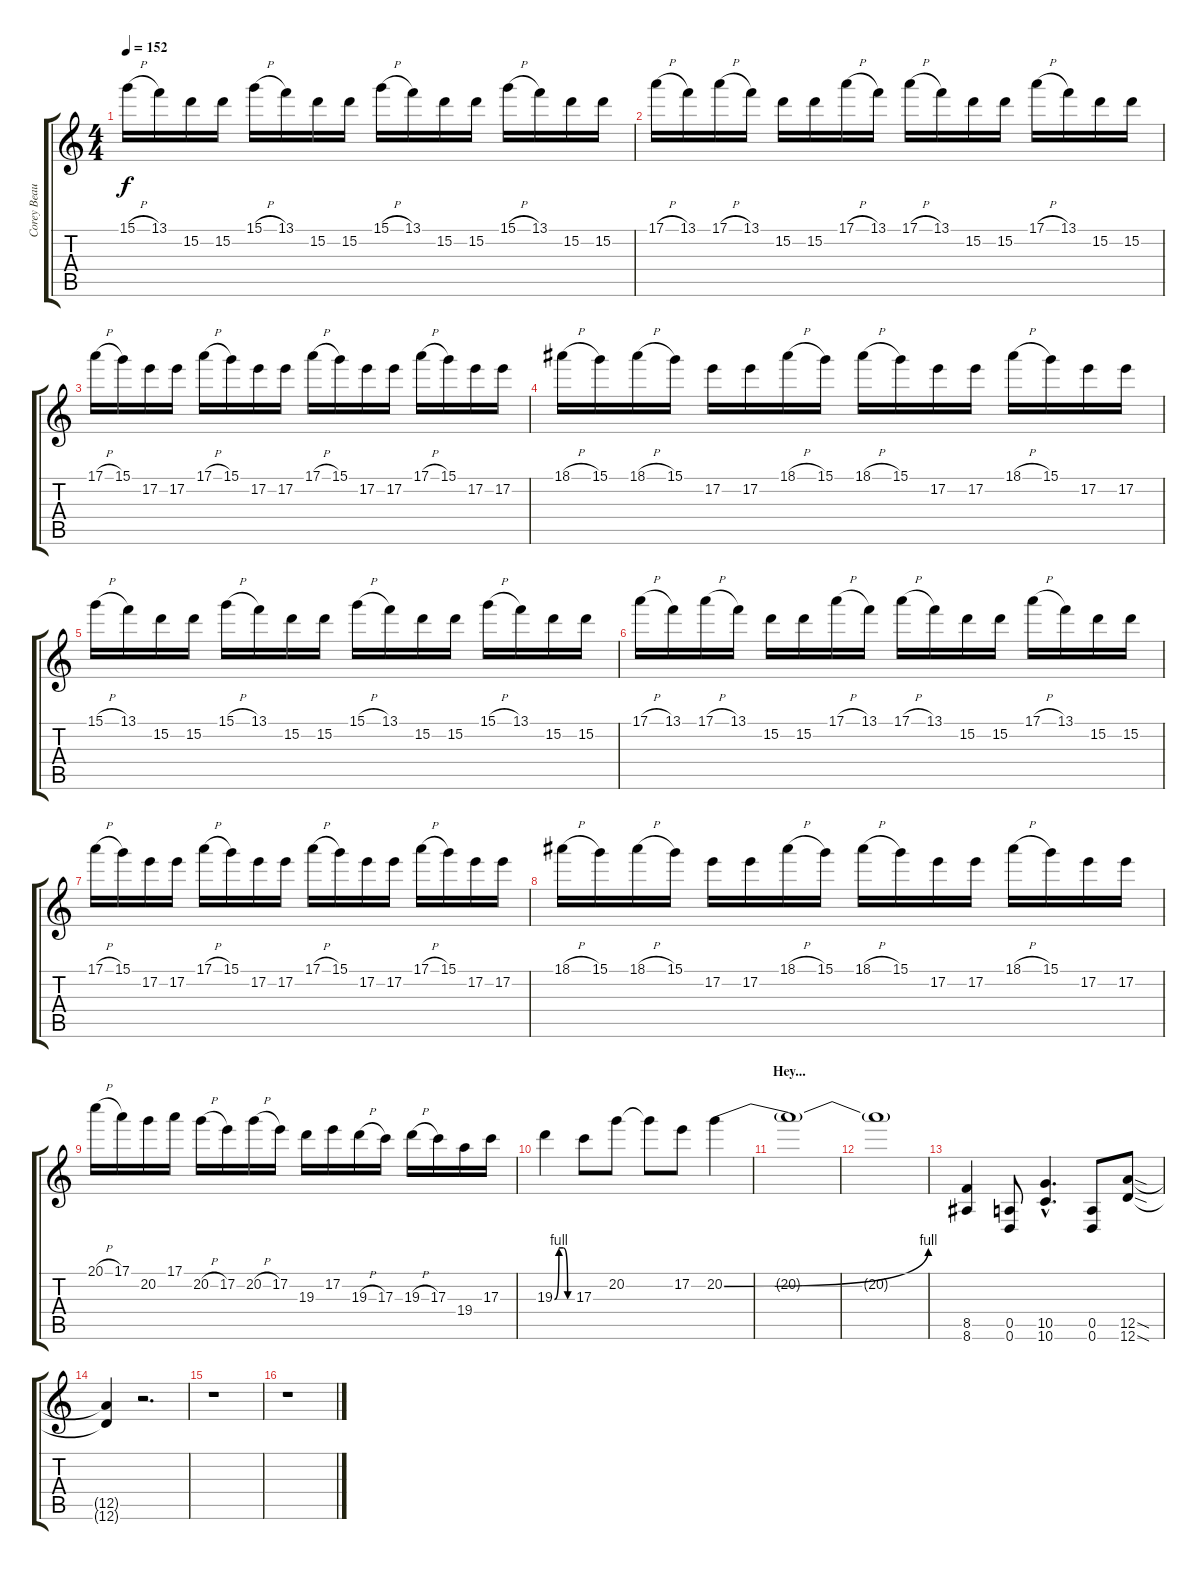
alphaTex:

\track ("Corey Beaulieu" "Corey Beau") {instrument overdrivenguitar}
\staff {score tabs}
\tuning (E4 B3 G3 D3 A2 D2) {hide}
\ts (4 4)
\tempo 152
\clef g2
\ks c
15.1{h}.16{dy f} 13.1.16 15.2.16 15.2.16 15.1{h}.16 13.1.16 15.2.16 15.2.16 15.1{h}.16 13.1.16 15.2.16 15.2.16 15.1{h}.16 13.1.16 15.2.16 15.2.16 |
17.1{h}.16 13.1.16 17.1{h}.16 13.1.16 15.2.16 15.2.16 17.1{h}.16 13.1.16 17.1{h}.16 13.1.16 15.2.16 15.2.16 17.1{h}.16 13.1.16 15.2.16 15.2.16 |
17.1{h}.16 15.1.16 17.2.16 17.2.16 17.1{h}.16 15.1.16 17.2.16 17.2.16 17.1{h}.16 15.1.16 17.2.16 17.2.16 17.1{h}.16 15.1.16 17.2.16 17.2.16 |
18.1{h}.16 15.1.16 18.1{h}.16 15.1.16 17.2.16 17.2.16 18.1{h}.16 15.1.16 18.1{h}.16 15.1.16 17.2.16 17.2.16 18.1{h}.16 15.1.16 17.2.16 17.2.16 |
15.1{h}.16 13.1.16 15.2.16 15.2.16 15.1{h}.16 13.1.16 15.2.16 15.2.16 15.1{h}.16 13.1.16 15.2.16 15.2.16 15.1{h}.16 13.1.16 15.2.16 15.2.16 |
17.1{h}.16 13.1.16 17.1{h}.16 13.1.16 15.2.16 15.2.16 17.1{h}.16 13.1.16 17.1{h}.16 13.1.16 15.2.16 15.2.16 17.1{h}.16 13.1.16 15.2.16 15.2.16 |
17.1{h}.16 15.1.16 17.2.16 17.2.16 17.1{h}.16 15.1.16 17.2.16 17.2.16 17.1{h}.16 15.1.16 17.2.16 17.2.16 17.1{h}.16 15.1.16 17.2.16 17.2.16 |
18.1{h}.16 15.1.16 18.1{h}.16 15.1.16 17.2.16 17.2.16 18.1{h}.16 15.1.16 18.1{h}.16 15.1.16 17.2.16 17.2.16 18.1{h}.16 15.1.16 17.2.16 17.2.16 |
20.1{h}.16 17.1.16 20.2.16 17.1.16 20.2{h}.16 17.2.16 20.2{h}.16 17.2.16 19.3.16 17.2.16 19.3{h}.16 17.3.16 19.3{h}.16 17.3.16 19.4.16 17.3.16 |
19.3{be (custom 0 0 15 4 30 4 45 0 60 0)}.4 17.3.8 20.2.8 20.2{t}.8 17.2.8 20.2{be (bend 0 0 60 4)}.4 |
\section ("" "Hey...")
20.2{t}.1 |
20.2{t}.1 |
(8.5 8.6).4 (0.5 0.6).8 (10.5{hac} 10.6{hac}).4{d} (0.5 0.6).8 (12.5{sod} 12.6{sod}).8 |
(12.5{t} 12.6{t}).4 r.2{d} |
r.1 |
r.1
